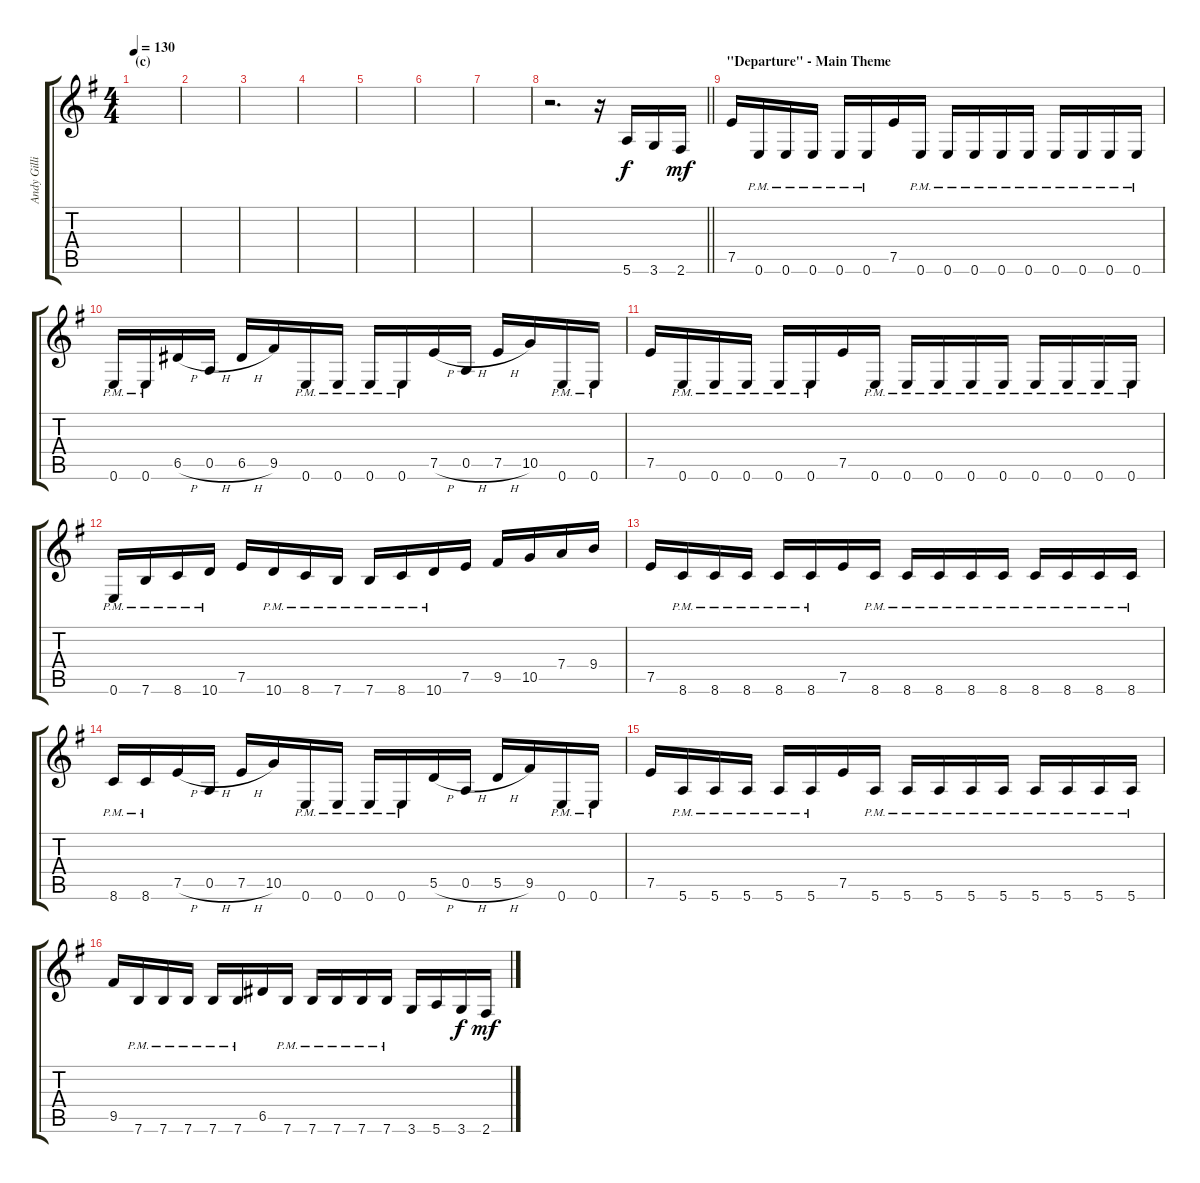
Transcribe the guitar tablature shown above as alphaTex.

\track ("Andy Gillion (guitar)" "Andy Gilli") {instrument distortionguitar}
\staff {score tabs}
\tuning (E4 B3 G3 D3 A2 E2) {hide}
\ts (4 4)
\section ("" "(c)")
\tempo 130
\clef g2
\ks eminor
|
|
|
|
|
|
|
\barLineRight lightlight
r.2{d} r.16 5.6.16 3.6.16{dy f} 2.6.16{dy mf} |
\section ("" "\"Departure\" - Main Theme")
7.5.16 0.6{pm}.16 0.6{pm}.16 0.6{pm}.16 0.6{pm}.16 0.6{pm}.16 7.5.16 0.6{pm}.16 0.6{pm}.16 0.6{pm}.16 0.6{pm}.16 0.6{pm}.16 0.6{pm}.16 0.6{pm}.16 0.6{pm}.16 0.6{pm}.16 |
0.6{pm}.16 0.6{pm}.16 6.5{h}.16 0.5{h}.16 6.5{h}.16 9.5.16 0.6{pm}.16 0.6{pm}.16 0.6{pm}.16 0.6{pm}.16 7.5{h}.16 0.5{h}.16 7.5{h}.16 10.5.16 0.6{pm}.16 0.6{pm}.16 |
7.5.16 0.6{pm}.16 0.6{pm}.16 0.6{pm}.16 0.6{pm}.16 0.6{pm}.16 7.5.16 0.6{pm}.16 0.6{pm}.16 0.6{pm}.16 0.6{pm}.16 0.6{pm}.16 0.6{pm}.16 0.6{pm}.16 0.6{pm}.16 0.6{pm}.16 |
0.6{pm}.16 7.6{pm}.16 8.6{pm}.16 10.6{pm}.16 7.5.16 10.6{pm}.16 8.6{pm}.16 7.6{pm}.16 7.6{pm}.16 8.6{pm}.16 10.6{pm}.16 7.5.16 9.5.16 10.5.16 7.4.16 9.4.16 |
7.5.16 8.6{pm}.16 8.6{pm}.16 8.6{pm}.16 8.6{pm}.16 8.6{pm}.16 7.5.16 8.6{pm}.16 8.6{pm}.16 8.6{pm}.16 8.6{pm}.16 8.6{pm}.16 8.6{pm}.16 8.6{pm}.16 8.6{pm}.16 8.6{pm}.16 |
8.6{pm}.16 8.6{pm}.16 7.5{h}.16 0.5{h}.16 7.5{h}.16 10.5.16 0.6{pm}.16 0.6{pm}.16 0.6{pm}.16 0.6{pm}.16 5.5{h}.16 0.5{h}.16 5.5{h}.16 9.5.16 0.6{pm}.16 0.6{pm}.16 |
7.5.16 5.6{pm}.16 5.6{pm}.16 5.6{pm}.16 5.6{pm}.16 5.6{pm}.16 7.5.16 5.6{pm}.16 5.6{pm}.16 5.6{pm}.16 5.6{pm}.16 5.6{pm}.16 5.6{pm}.16 5.6{pm}.16 5.6{pm}.16 5.6{pm}.16 |
9.5.16 7.6{pm}.16 7.6{pm}.16 7.6{pm}.16 7.6{pm}.16 7.6{pm}.16 6.5.16 7.6{pm}.16 7.6{pm}.16 7.6{pm}.16 7.6{pm}.16 7.6{pm}.16 3.6.16 5.6.16 3.6.16{dy f} 2.6.16{dy mf}
